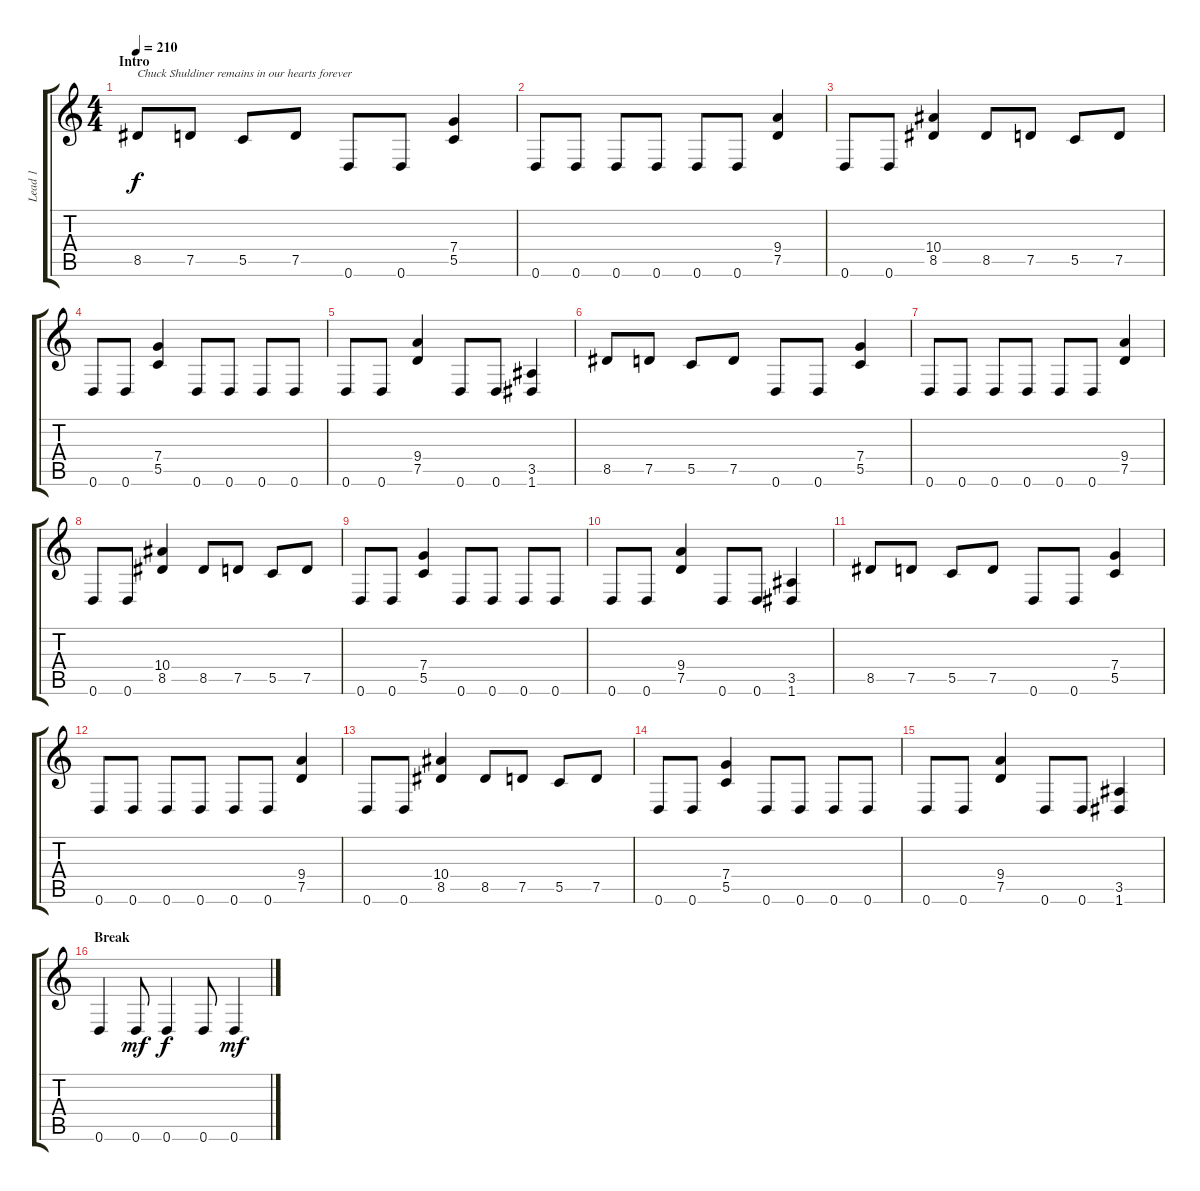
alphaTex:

\track ("Lead 1" "Lead 1") {instrument distortionguitar}
\staff {score tabs}
\tuning (D4 A3 F3 C3 G2 D2) {hide}
\ts (4 4)
\section ("" "Intro")
\tempo 210
\clef g2
\ks c
8.5.8{txt "Chuck Shuldiner remains in our hearts forever" dy f instrument distortionguitar} 7.5.8 5.5.8 7.5.8 0.6.8 0.6.8 (7.4 5.5).4 |
0.6.8 0.6.8 0.6.8 0.6.8 0.6.8 0.6.8 (9.4 7.5).4 |
0.6.8 0.6.8 (10.4 8.5).4 8.5.8 7.5.8 5.5.8 7.5.8 |
0.6.8 0.6.8 (7.4 5.5).4 0.6.8 0.6.8 0.6.8 0.6.8 |
0.6.8 0.6.8 (9.4 7.5).4 0.6.8 0.6.8 (3.5 1.6).4 |
8.5.8 7.5.8 5.5.8 7.5.8 0.6.8 0.6.8 (7.4 5.5).4 |
0.6.8 0.6.8 0.6.8 0.6.8 0.6.8 0.6.8 (9.4 7.5).4 |
0.6.8 0.6.8 (10.4 8.5).4 8.5.8 7.5.8 5.5.8 7.5.8 |
0.6.8 0.6.8 (7.4 5.5).4 0.6.8 0.6.8 0.6.8 0.6.8 |
0.6.8 0.6.8 (9.4 7.5).4 0.6.8 0.6.8 (3.5 1.6).4 |
8.5.8 7.5.8 5.5.8 7.5.8 0.6.8 0.6.8 (7.4 5.5).4 |
0.6.8 0.6.8 0.6.8 0.6.8 0.6.8 0.6.8 (9.4 7.5).4 |
0.6.8 0.6.8 (10.4 8.5).4 8.5.8 7.5.8 5.5.8 7.5.8 |
0.6.8 0.6.8 (7.4 5.5).4 0.6.8 0.6.8 0.6.8 0.6.8 |
0.6.8 0.6.8 (9.4 7.5).4 0.6.8 0.6.8 (3.5 1.6).4 |
\section ("" "Break")
0.6.4 0.6.8{dy mf} 0.6.4{dy f} 0.6.8 0.6.4{dy mf}
